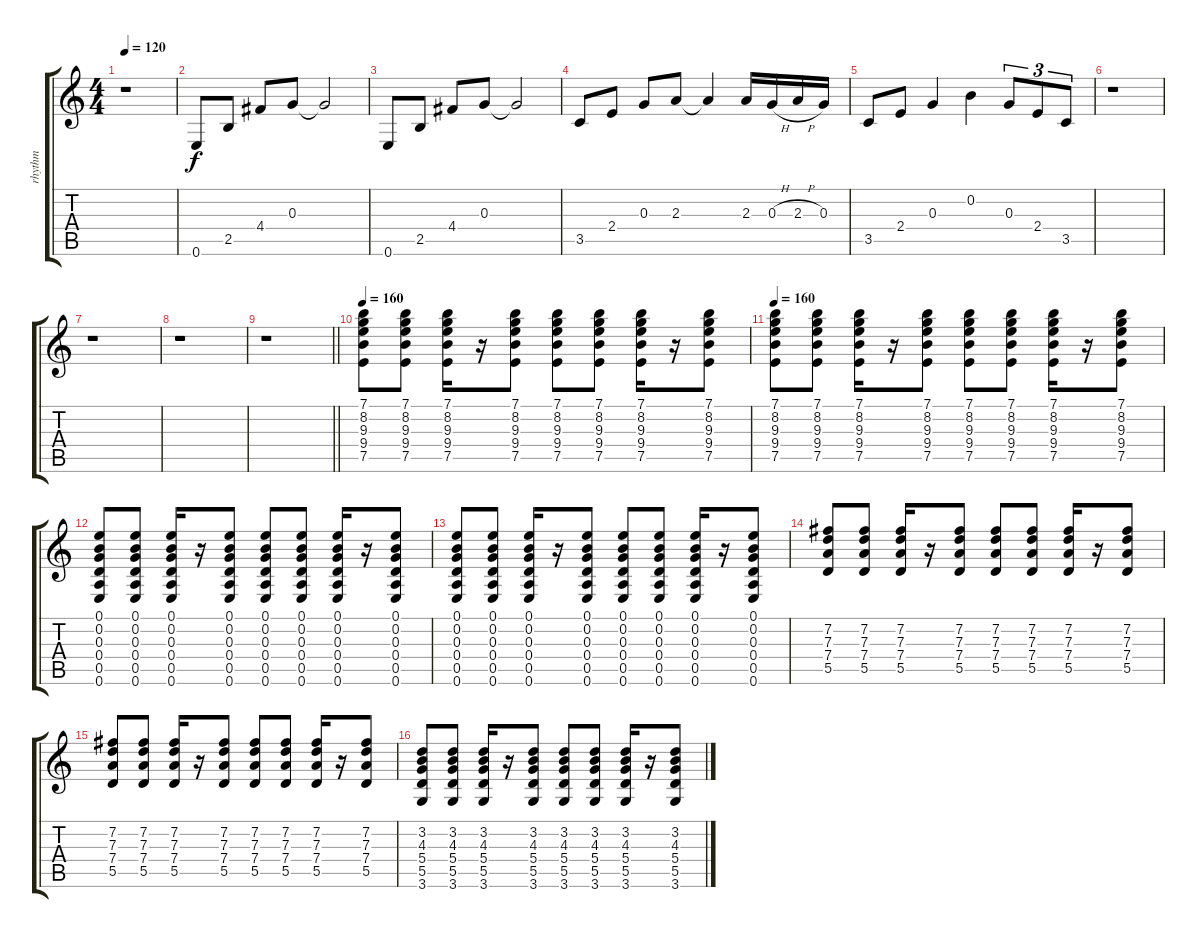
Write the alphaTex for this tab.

\track ("rhythm" "rhythm") {instrument acousticguitarsteel}
\staff {score tabs}
\tuning (E4 B3 G3 D3 A2 E2) {hide}
\ts (4 4)
\tempo 120
\clef g2
\ks c
r.1{dy f instrument acousticguitarsteel} |
0.6.8 2.5.8 4.4.8 0.3.8 0.3{t}.2 |
0.6.8 2.5.8 4.4.8 0.3.8 0.3{t}.2 |
3.5.8 2.4.8 0.3.8 2.3.8 2.3{t}.4 2.3.16 0.3{h}.16 2.3{h}.16 0.3.16 |
3.5.8 2.4.8 0.3.4 0.2.4 0.3.8{tu (3 2)} 2.4.8{tu (3 2)} 3.5.8{tu (3 2)} |
r.1 |
r.1 |
r.1 |
\barLineRight lightlight
r.1 |
\tempo 160
(7.1 8.2 9.3 9.4 7.5).8 (7.1 8.2 9.3 9.4 7.5).8 (7.1 8.2 9.3 9.4 7.5).16 r.16 (7.1 8.2 9.3 9.4 7.5).8 (7.1 8.2 9.3 9.4 7.5).8 (7.1 8.2 9.3 9.4 7.5).8 (7.1 8.2 9.3 9.4 7.5).16 r.16 (7.1 8.2 9.3 9.4 7.5).8 |
\tempo 160
(7.1 8.2 9.3 9.4 7.5).8 (7.1 8.2 9.3 9.4 7.5).8 (7.1 8.2 9.3 9.4 7.5).16 r.16 (7.1 8.2 9.3 9.4 7.5).8 (7.1 8.2 9.3 9.4 7.5).8 (7.1 8.2 9.3 9.4 7.5).8 (7.1 8.2 9.3 9.4 7.5).16 r.16 (7.1 8.2 9.3 9.4 7.5).8 |
(0.1 0.2 0.3 0.4 0.5 0.6).8 (0.1 0.2 0.3 0.4 0.5 0.6).8 (0.1 0.2 0.3 0.4 0.5 0.6).16 r.16 (0.1 0.2 0.3 0.4 0.5 0.6).8 (0.1 0.2 0.3 0.4 0.5 0.6).8 (0.1 0.2 0.3 0.4 0.5 0.6).8 (0.1 0.2 0.3 0.4 0.5 0.6).16 r.16 (0.1 0.2 0.3 0.4 0.5 0.6).8 |
(0.1 0.2 0.3 0.4 0.5 0.6).8 (0.1 0.2 0.3 0.4 0.5 0.6).8 (0.1 0.2 0.3 0.4 0.5 0.6).16 r.16 (0.1 0.2 0.3 0.4 0.5 0.6).8 (0.1 0.2 0.3 0.4 0.5 0.6).8 (0.1 0.2 0.3 0.4 0.5 0.6).8 (0.1 0.2 0.3 0.4 0.5 0.6).16 r.16 (0.1 0.2 0.3 0.4 0.5 0.6).8 |
(7.2 7.3 7.4 5.5).8 (7.2 7.3 7.4 5.5).8 (7.2 7.3 7.4 5.5).16 r.16 (7.2 7.3 7.4 5.5).8 (7.2 7.3 7.4 5.5).8 (7.2 7.3 7.4 5.5).8 (7.2 7.3 7.4 5.5).16 r.16 (7.2 7.3 7.4 5.5).8 |
(7.2 7.3 7.4 5.5).8 (7.2 7.3 7.4 5.5).8 (7.2 7.3 7.4 5.5).16 r.16 (7.2 7.3 7.4 5.5).8 (7.2 7.3 7.4 5.5).8 (7.2 7.3 7.4 5.5).8 (7.2 7.3 7.4 5.5).16 r.16 (7.2 7.3 7.4 5.5).8 |
(3.2 4.3 5.4 5.5 3.6).8 (3.2 4.3 5.4 5.5 3.6).8 (3.2 4.3 5.4 5.5 3.6).16 r.16 (3.2 4.3 5.4 5.5 3.6).8 (3.2 4.3 5.4 5.5 3.6).8 (3.2 4.3 5.4 5.5 3.6).8 (3.2 4.3 5.4 5.5 3.6).16 r.16 (3.2 4.3 5.4 5.5 3.6).8
